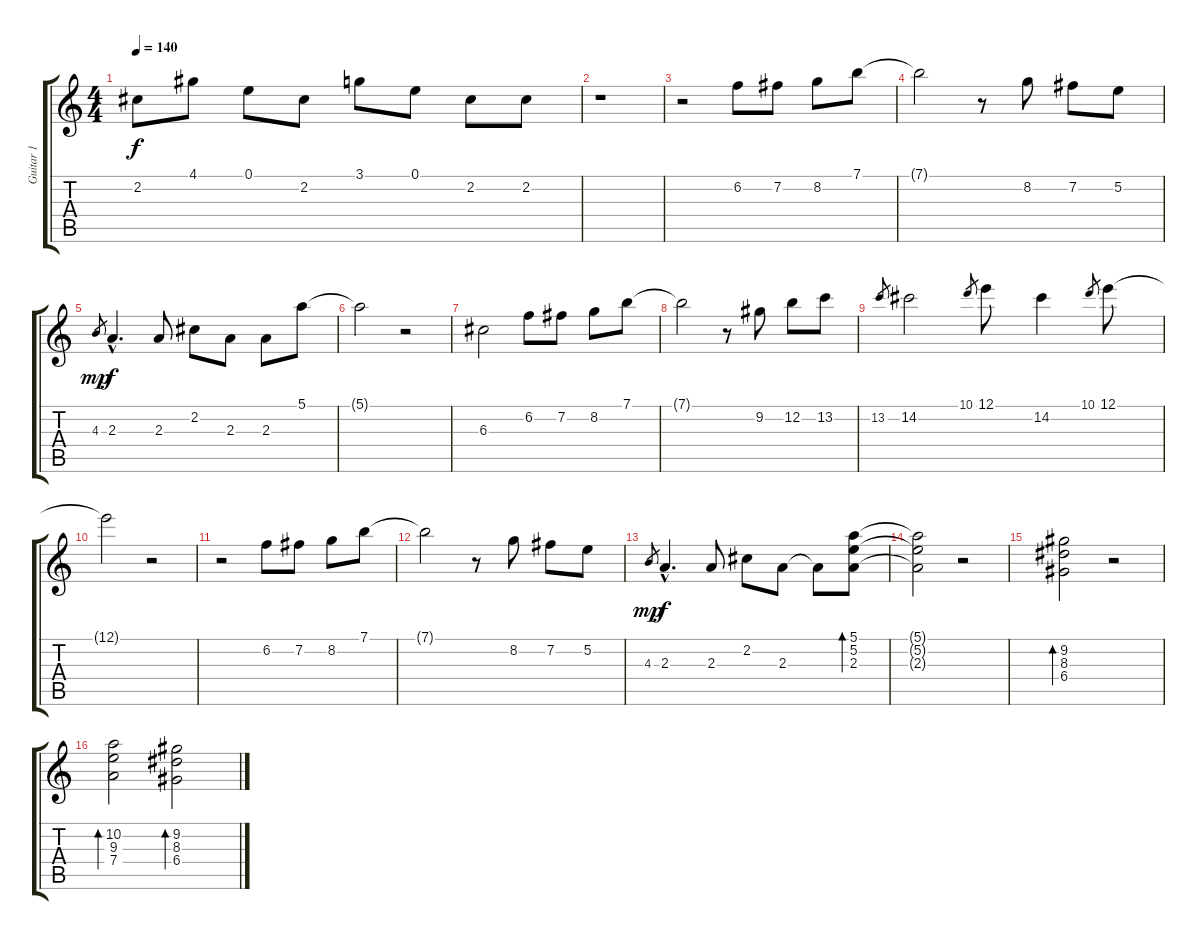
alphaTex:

\track ("Guitar 1" "Guitar 1") {instrument overdrivenguitar}
\staff {score tabs}
\tuning (E4 B3 G3 D3 A2 E2) {hide}
\ts (4 4)
\tempo 140
\clef g2
\ks c
2.2.8{dy f} 4.1.8 0.1.8 2.2.8 3.1.8 0.1.8 2.2.8 2.2.8 |
r.1 |
r.2{volume 15 instrument electricguitarclean} 6.2.8 7.2.8 8.2.8 7.1.8 |
7.1{t}.2{volume 15 instrument electricguitarclean} r.8 8.2.8 7.2.8 5.2.8 |
4.3.8{gr dy mp} 2.3{hac}.4{d dy f volume 15 instrument electricguitarclean} 2.3.8 2.2.8 2.3.8 2.3.8 5.1.8 |
5.1{t}.2{volume 15 instrument electricguitarclean} r.2 |
6.3.2{volume 15 instrument electricguitarclean} 6.2.8 7.2.8 8.2.8 7.1.8 |
7.1{t}.2{volume 15 instrument electricguitarclean} r.8 9.2.8 12.2.8 13.2.8 |
13.2.8{gr} 14.2.2{volume 15 instrument electricguitarclean} 10.1.8{gr} 12.1.8 14.2.4 10.1.8{gr} 12.1.8 |
12.1{t}.2{volume 15 instrument electricguitarclean} r.2 |
r.2{volume 15 instrument electricguitarclean} 6.2.8 7.2.8 8.2.8 7.1.8 |
7.1{t}.2{volume 15 instrument electricguitarclean} r.8 8.2.8 7.2.8 5.2.8 |
4.3.8{gr dy mp} 2.3{hac}.4{d dy f volume 15 instrument electricguitarclean} 2.3.8 2.2.8 2.3.8 2.3{t}.8 (5.1 5.2 2.3).8{bd 240} |
(5.1{t} 5.2{t} 2.3{t}).2{volume 15 instrument electricguitarclean} r.2 |
(9.2 8.3 6.4).2{bd 240 volume 15 instrument electricguitarclean} r.2 |
(10.2 9.3 7.4).2{bd 240 volume 15 instrument electricguitarclean} (9.2 8.3 6.4).2{bd 240}
